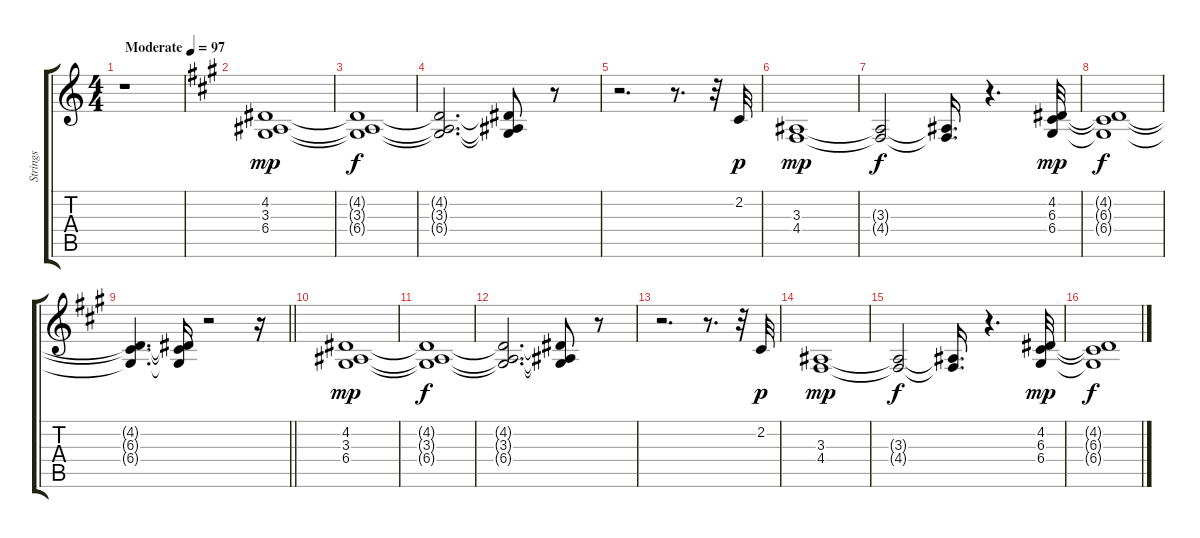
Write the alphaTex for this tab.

\track ("Strings" "Strings") {instrument synthstrings2}
\staff {score tabs}
\tuning (E4 B3 G3 D3 A2 E2) {hide}
\ts (4 4)
\tempo (97 "Moderate")
\clef g2
\ks c
r.1{dy mp instrument synthstrings2} |
\ks a
(4.2 3.3 6.4).1 |
(4.2{t} 3.3{t} 6.4{t}).1{dy f} |
(4.2{t} 3.3{t} 6.4{t}).2{d} (4.2{t} 3.3{t} 6.4{t}).8 r.8 |
r.2{d} r.8{d} r.32 2.2.32{dy p} |
(3.3 4.4).1{dy mp} |
(3.3{t} 4.4{t}).2{dy f} (3.3{t} 4.4{t}).16{d} r.4{d} (4.2 6.3 6.4).32{dy mp} |
(4.2{t} 6.3{t} 6.4{t}).1{dy f} |
\barLineRight lightlight
(4.2{t} 6.3{t} 6.4{t}).4{d} (4.2{t} 6.3{t} 6.4{t}).16 r.2 r.16 |
(4.2 3.3 6.4).1{dy mp} |
(4.2{t} 3.3{t} 6.4{t}).1{dy f} |
(4.2{t} 3.3{t} 6.4{t}).2{d} (4.2{t} 3.3{t} 6.4{t}).8 r.8 |
r.2{d} r.8{d} r.32 2.2.32{dy p} |
(3.3 4.4).1{dy mp} |
(3.3{t} 4.4{t}).2{dy f} (3.3{t} 4.4{t}).16{d} r.4{d} (4.2 6.3 6.4).32{dy mp} |
(4.2{t} 6.3{t} 6.4{t}).1{dy f}
